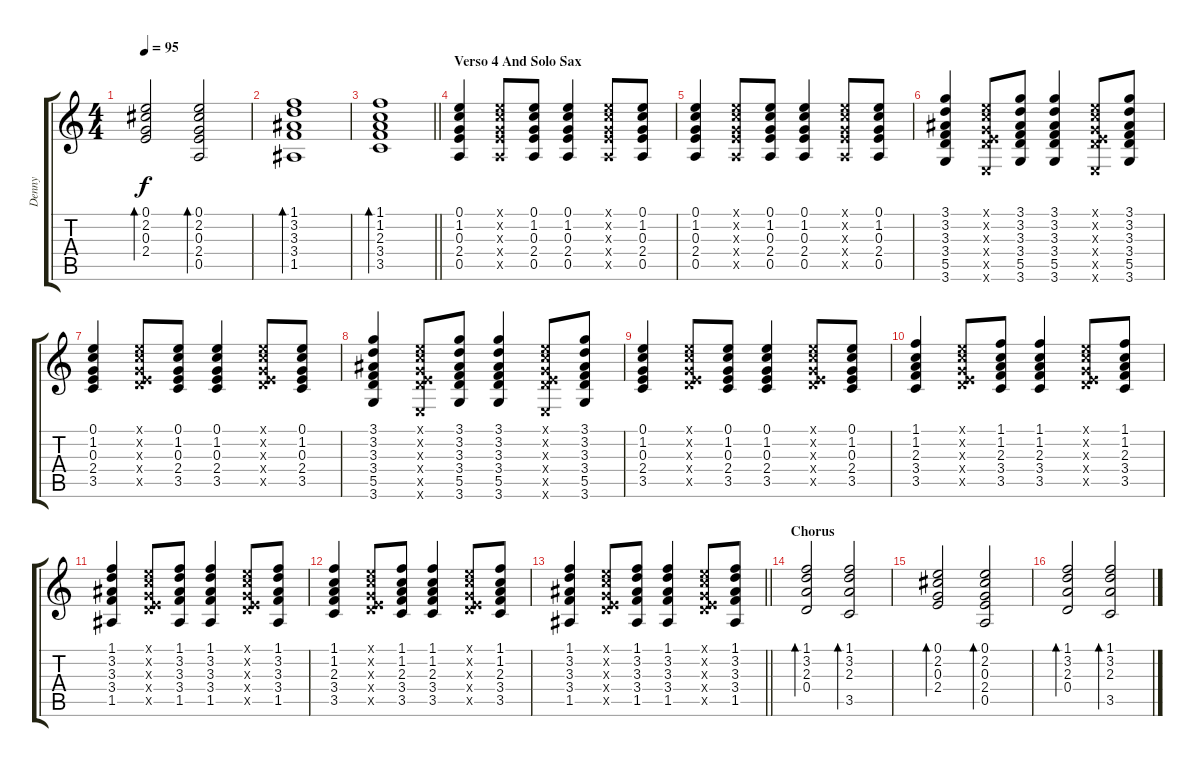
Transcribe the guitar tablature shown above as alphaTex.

\track ("Denny" "Denny") {instrument acousticguitarnylon}
\staff {score tabs}
\tuning (E4 B3 G3 D3 A2 E2) {hide}
\ts (4 4)
\tempo 95
\clef g2
\ks c
(0.1 2.2 0.3 2.4).2{bd 60 dy f} (0.1 2.2 0.3 2.4 0.5).2{bd 60} |
(1.1 3.2 3.3 3.4 1.5).1{bd 60} |
\barLineRight lightlight
(1.1 1.2 2.3 3.4 3.5).1{bd 60} |
\section ("" "Verso 4 And Solo Sax")
(0.1 1.2 0.3 2.4 0.5).4 (0.1{x} 1.2{x} 0.3{x} 2.4{x} 0.5{x}).8 (0.1 1.2 0.3 2.4 0.5).8 (0.1 1.2 0.3 2.4 0.5).4 (0.1{x} 1.2{x} 0.3{x} 2.4{x} 0.5{x}).8 (0.1 1.2 0.3 2.4 0.5).8 |
(0.1 1.2 0.3 2.4 0.5).4 (0.1{x} 1.2{x} 0.3{x} 2.4{x} 0.5{x}).8 (0.1 1.2 0.3 2.4 0.5).8 (0.1 1.2 0.3 2.4 0.5).4 (0.1{x} 1.2{x} 0.3{x} 2.4{x} 0.5{x}).8 (0.1 1.2 0.3 2.4 0.5).8 |
(3.1 3.2 3.3 3.4 5.5 3.6).4 (0.1{x} 1.2{x} 0.3{x} 2.4{x} 5.5{x} 0.6{x}).8 (3.1 3.2 3.3 3.4 5.5 3.6).8 (3.1 3.2 3.3 3.4 5.5 3.6).4 (0.1{x} 1.2{x} 0.3{x} 2.4{x} 5.5{x} 0.6{x}).8 (3.1 3.2 3.3 3.4 5.5 3.6).8 |
(0.1 1.2 0.3 2.4 3.5).4 (0.1{x} 1.2{x} 0.3{x} 2.4{x} 5.5{x}).8 (0.1 1.2 0.3 2.4 3.5).8 (0.1 1.2 0.3 2.4 3.5).4 (0.1{x} 1.2{x} 0.3{x} 2.4{x} 5.5{x}).8 (0.1 1.2 0.3 2.4 3.5).8 |
(3.1 3.2 3.3 3.4 5.5 3.6).4 (0.1{x} 1.2{x} 0.3{x} 2.4{x} 5.5{x} 0.6{x}).8 (3.1 3.2 3.3 3.4 5.5 3.6).8 (3.1 3.2 3.3 3.4 5.5 3.6).4 (0.1{x} 1.2{x} 0.3{x} 2.4{x} 5.5{x} 0.6{x}).8 (3.1 3.2 3.3 3.4 5.5 3.6).8 |
(0.1 1.2 0.3 2.4 3.5).4 (0.1{x} 1.2{x} 0.3{x} 2.4{x} 5.5{x}).8 (0.1 1.2 0.3 2.4 3.5).8 (0.1 1.2 0.3 2.4 3.5).4 (0.1{x} 1.2{x} 0.3{x} 2.4{x} 5.5{x}).8 (0.1 1.2 0.3 2.4 3.5).8 |
(1.1 1.2 2.3 3.4 3.5).4 (0.1{x} 1.2{x} 0.3{x} 2.4{x} 5.5{x}).8 (1.1 1.2 2.3 3.4 3.5).8 (1.1 1.2 2.3 3.4 3.5).4 (0.1{x} 1.2{x} 0.3{x} 2.4{x} 5.5{x}).8 (1.1 1.2 2.3 3.4 3.5).8 |
(1.1 3.2 3.3 3.4 1.5).4 (0.1{x} 1.2{x} 0.3{x} 2.4{x} 5.5{x}).8 (1.1 3.2 3.3 3.4 1.5).8 (1.1 3.2 3.3 3.4 1.5).4 (0.1{x} 1.2{x} 0.3{x} 2.4{x} 5.5{x}).8 (1.1 3.2 3.3 3.4 1.5).8 |
(1.1 1.2 2.3 3.4 3.5).4 (0.1{x} 1.2{x} 0.3{x} 2.4{x} 5.5{x}).8 (1.1 1.2 2.3 3.4 3.5).8 (1.1 1.2 2.3 3.4 3.5).4 (0.1{x} 1.2{x} 0.3{x} 2.4{x} 5.5{x}).8 (1.1 1.2 2.3 3.4 3.5).8 |
\barLineRight lightlight
(1.1 3.2 3.3 3.4 1.5).4 (0.1{x} 1.2{x} 0.3{x} 2.4{x} 5.5{x}).8 (1.1 3.2 3.3 3.4 1.5).8 (1.1 3.2 3.3 3.4 1.5).4 (0.1{x} 1.2{x} 0.3{x} 2.4{x} 5.5{x}).8 (1.1 3.2 3.3 3.4 1.5).8 |
\section ("" "Chorus")
(1.1 3.2 2.3 0.4).2{bd 60} (1.1 3.2 2.3 3.5).2{bd 60} |
(0.1 2.2 0.3 2.4).2{bd 60} (0.1 2.2 0.3 2.4 0.5).2{bd 60} |
(1.1 3.2 2.3 0.4).2{bd 60} (1.1 3.2 2.3 3.5).2{bd 60}
